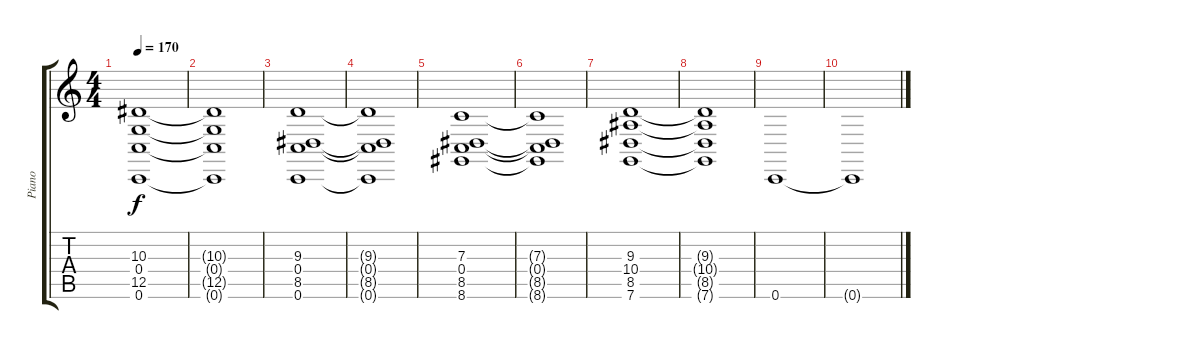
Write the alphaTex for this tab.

\track ("Piano" "Piano") {instrument acousticgrandpiano}
\staff {score tabs}
\tuning (D4 A3 F3 C3 G2 C2) {hide}
\ts (4 4)
\tempo 170
\clef g2
\ks c
(10.3 0.4 12.5 0.6).1{dy f} |
(10.3{t} 0.4{t} 12.5{t} 0.6{t}).1 |
(9.3 0.4 8.5 0.6).1 |
(9.3{t} 0.4{t} 8.5{t} 0.6{t}).1 |
(7.3 0.4 8.5 8.6).1 |
(7.3{t} 0.4{t} 8.5{t} 8.6{t}).1 |
(9.3 10.4 8.5 7.6).1 |
(9.3{t} 10.4{t} 8.5{t} 7.6{t}).1 |
0.6.1 |
0.6{t}.1
